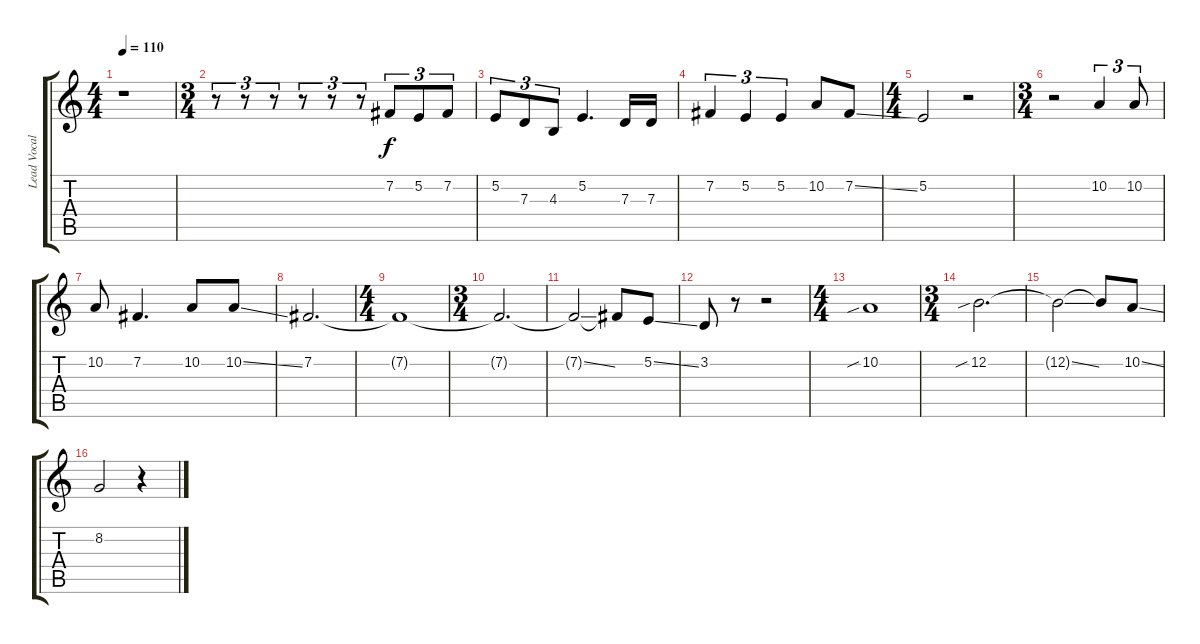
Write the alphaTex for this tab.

\track ("Lead Vocals" "Lead Vocal") {instrument flute}
\staff {score tabs}
\tuning (E4 B3 G3 D3 A2 E2) {hide}
\ts (4 4)
\tempo 110
\clef g2
\ks c
r.1{dy f} |
\ts (3 4)
r.8{tu (3 2)} r.8{tu (3 2)} r.8{tu (3 2)} r.8{tu (3 2)} r.8{tu (3 2)} r.8{tu (3 2)} 7.2.8{tu (3 2)} 5.2.8{tu (3 2)} 7.2.8{tu (3 2)} |
5.2.8{tu (3 2)} 7.3.8{tu (3 2)} 4.3.8{tu (3 2)} 5.2.4{d} 7.3.16 7.3.16 |
7.2.4{tu (3 2)} 5.2.4{tu (3 2)} 5.2.4{tu (3 2)} 10.2.8 7.2{ss}.8 |
\ts (4 4)
5.2.2 r.2 |
\ts (3 4)
r.2 10.2.4{tu (3 2)} 10.2.8{tu (3 2)} |
10.2.8 7.2.4{d} 10.2.8 10.2{ss}.8 |
7.2.2{d} |
\ts (4 4)
7.2{t}.1 |
\ts (3 4)
7.2{t}.2{d} |
7.2{ss t}.2 7.2{t}.8 5.2{ss}.8 |
3.2.8 r.8 r.2 |
\ts (4 4)
10.2{sib}.1 |
\ts (3 4)
12.2{sib}.2{d} |
12.2{ss t}.2 12.2{t}.8 10.2{ss}.8 |
8.2.2 r.4
